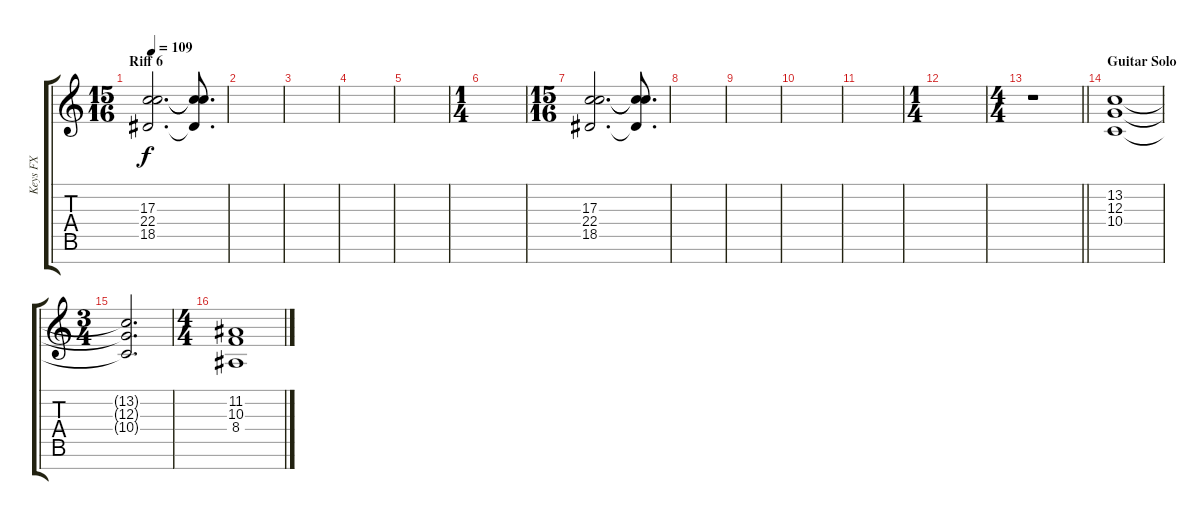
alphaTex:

\track ("Keys FX" "Keys FX") {instrument fx6goblins}
\staff {score tabs}
\tuning (E4 B3 G3 D3 A2 E2 B1) {hide}
\ts (15 16)
\section ("" "Riff 6")
\tempo 109
\clef g2
\ks c
(17.3 22.4 18.5).2{d dy f} (17.3{t} 22.4{t} 18.5{t}).8{d} |
|
|
|
|
\ts (1 4)
|
\ts (15 16)
(17.3 22.4 18.5).2{d} (17.3{t} 22.4{t} 18.5{t}).8{d} |
|
|
|
|
\ts (1 4)
|
\ts (4 4)
\barLineRight lightlight
r.1 |
\section ("" "Guitar Solo")
(13.2 12.3 10.4).1 |
\ts (3 4)
(13.2{t} 12.3{t} 10.4{t}).2{d} |
\ts (4 4)
(11.2 10.3 8.4).1
